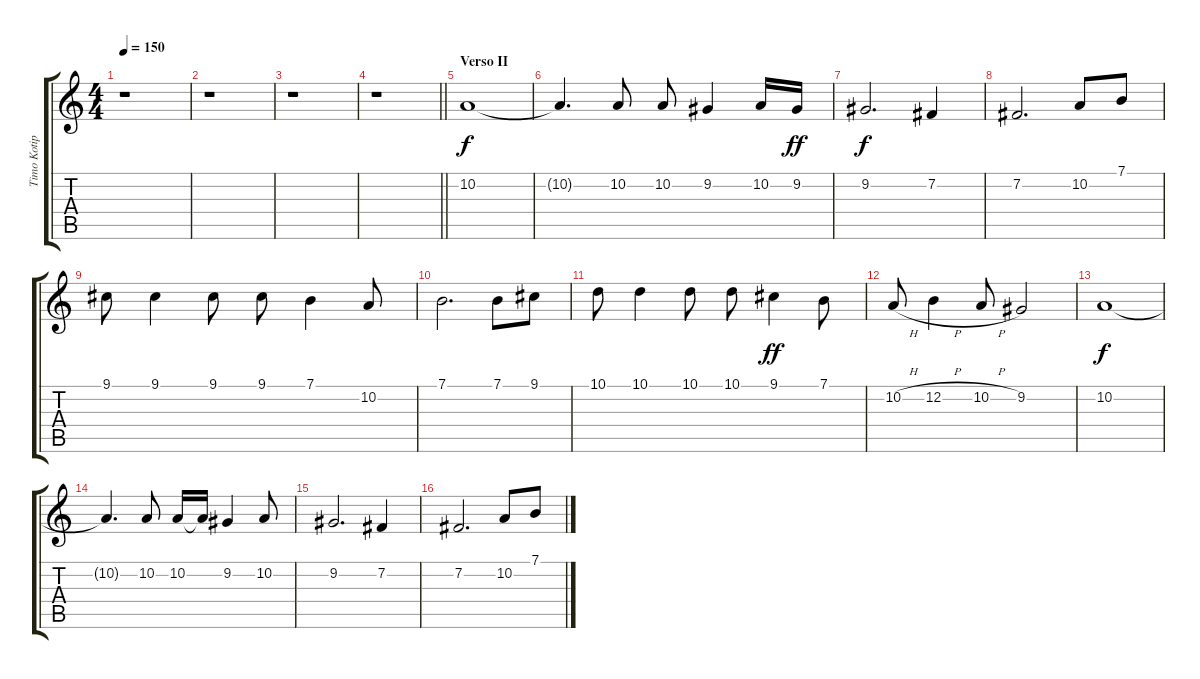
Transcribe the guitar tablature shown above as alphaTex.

\track ("Timo Kotipelto" "Timo Kotip") {instrument choiraahs}
\staff {score tabs}
\tuning (E4 B3 G3 D3 A2 E2) {hide}
\ts (4 4)
\tempo 150
\clef g2
\ks c
r.1{dy f} |
r.1 |
r.1 |
\barLineRight lightlight
r.1 |
\section ("" "Verso II")
10.2.1 |
10.2{t}.4{d} 10.2.8 10.2.8 9.2.4 10.2.16 9.2.16{dy ff} |
9.2.2{d dy f} 7.2.4 |
7.2.2{d} 10.2.8 7.1.8 |
9.1.8 9.1.4 9.1.8 9.1.8 7.1.4 10.2.8 |
7.1.2{d} 7.1.8 9.1.8 |
10.1.8 10.1.4 10.1.8 10.1.8 9.1.4{dy ff} 7.1.8 |
10.2{h}.8 12.2{h}.4 10.2{h}.8 9.2.2 |
10.2.1{dy f} |
10.2{t}.4{d} 10.2.8 10.2.16 10.2{t}.16 9.2.4 10.2.8 |
9.2.2{d} 7.2.4 |
7.2.2{d} 10.2.8 7.1.8
